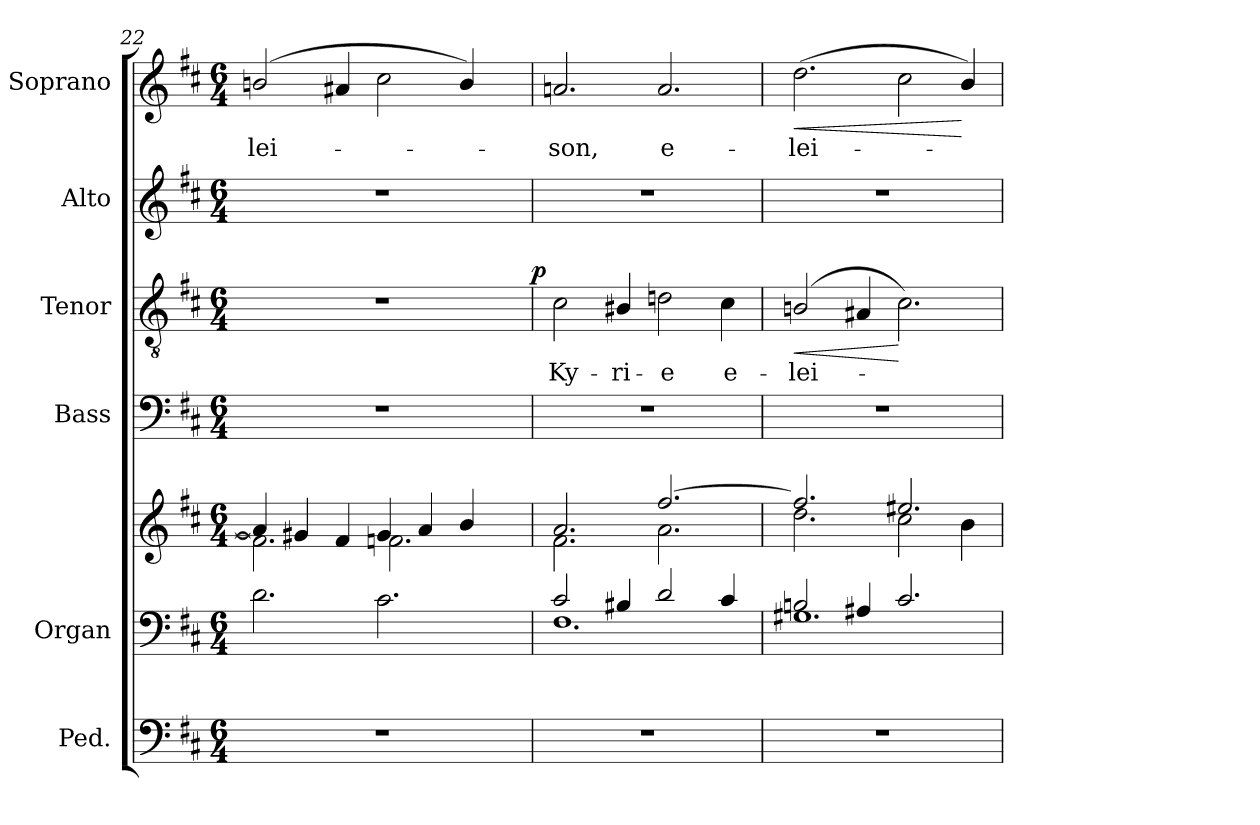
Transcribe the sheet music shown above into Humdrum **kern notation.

**kern	**kern	**kern	**kern	**kern	**text	**dynam	**kern	**kern	**text	**dynam
*part6	*part5	*part5	*part4	*part3	*part3	*part3	*part2	*part1	*part1	*part1
*staff7	*staff6	*staff5	*staff4	*staff3	*staff3	*staff3	*staff2	*staff1	*staff1	*staff1
*I"Ped.	*I"Organ	*	*I"Bass	*I"Tenor	*	*	*I"Alto	*I"Soprano	*	*
*	*I'Org.	*	*I'B.	*I'T.	*	*	*I'A.	*I'S.	*	*
*clefF4	*clefF4	*clefG2	*clefF4	*clefGv2	*	*	*clefG2	*clefG2	*	*
*	*	*	*	*ITrd7c12	*	*	*	*	*	*
*k[f#c#]	*k[f#c#]	*k[f#c#]	*k[f#c#]	*k[f#c#]	*	*	*k[f#c#]	*k[f#c#]	*	*
*D:	*D:	*D:	*D:	*D:	*	*	*D:	*D:	*	*
*M6/4	*M6/4	*M6/4	*M6/4	*M6/4	*	*	*M6/4	*M6/4	*	*
=22	=22	=22	=22	=22	=22	=22	=22	=22	=22	=22
!LO:N:vis=1	!	!	!LO:N:vis=1	!LO:N:vis=1	!	!	!LO:N:vis=1	!	!	!
*	*	*^	*	*	*	*	*	*	*	*
!	!	!	!	!	!	!	!	!	!	!LO:LY:b:color=#000000	!
*	*	*	*	*	*^	*	*	*	*	*	*
1.r	2.di\	4ai/]	2.f#i\]	1.r	1.r	1ryy	.	.	1.r	(2bni/	-lei-	.
.	.	4g#Xi/	.	.	.	.	.	.	.	.	.	.
.	.	4f#i/	.	.	.	.	.	.	.	4a#Xi/	.	.
.	2.c#i\	4g#i/	2.fni\	.	.	.	.	.	.	2cc#i\	.	.
.	.	4ai/	.	.	.	4ryy	.	.	.	.	.	.
.	.	4bi/	.	.	.	8ryy	.	.	.	4bi/)	.	.
.	.	.	.	.	.	16ryy	.	.	.	.	.	.
.	.	.	.	.	.	32ryy	.	.	.	.	.	.
.	.	.	.	.	.	64ryy	.	.	.	.	.	.
.	.	.	.	.	.	128...ryy	.	.	.	.	.	.
.	.	.	.	.	.	1024ryy	.	p	.	.	.	.
=23	=23	=23	=23	=23	=23	=23	=23	=23	=23	=23	=23	=23
!LO:N:vis=1	!	!	!	!LO:N:vis=1	!	!	!	!	!	!	!	!
*	*^	*	*	*	*v	*v	*	*	*	*	*	*
*	*	*	*	*	*	*^	*	*	*	*	*	*
!	!	!	!	!	!	!	!	!LO:LY:b:color=#000000	!	!LO:N:vis=1	!	!	!
*	*	*	*	*	*	*v	*v	*	*	*	*	*	*
*	*	*	*	*	*	*^	*	*	*	*	*	*
!	!	!	!	!	!	!	!	!	!	!	!	!LO:LY:b:color=#000000	!
*	*	*	*	*	*	*v	*v	*	*	*	*	*	*
1.r	2c#i/	1.F#i	2.ai/	2.f#i\	1.r	2C#i\	Ky-	.	1.r	2.ani/	-son,	.
!	!	!	!	!	!	!	!LO:LY:b:color=#000000	!	!	!	!	!
.	4B#Xi/	.	.	.	.	4BB#Xi/	-ri-	.	.	.	.	.
!	!	!	!	!	!	!	!LO:LY:b:color=#000000	!	!	!	!	!
!	!	!	!	!	!	!	!	!	!	!	!LO:LY:b:color=#000000	!
.	2di/	.	[2.ff#i/	2.ai\	.	2Dni\	-e	.	.	2.ai/	e-	.
!	!	!	!	!	!	!	!LO:LY:b:color=#000000	!	!	!	!	!
.	4c#i/	.	.	.	.	4C#i\	e-	.	.	.	.	.
=24	=24	=24	=24	=24	=24	=24	=24	=24	=24	=24	=24	=24
!LO:N:vis=1	!	!	!	!	!LO:N:vis=1	!	!	!	!	!	!	!
!	!	!	!	!	!	!	!LO:LY:b:color=#000000	!LO:HP:b	!LO:N:vis=1	!	!	!
!	!	!	!	!	!	!	!	!	!	!	!LO:LY:b:color=#000000	!LO:HP:b
1.r	2Bni/	1.G#Xi	2.ff#i/]	2.ddi\	1.r	(2BBni/	-lei-	<	1.r	(2.ddi\	-lei-	<
.	4A#Xi/	.	.	.	.	4AA#Xi/	.	.	.	.	.	.
.	2.c#i/	.	2.ee#Xi/	2cc#i\	.	2.C#i\)	.	[	.	2cc#i\	.	.
.	.	.	.	4bi\	.	.	.	.	.	4bi/)	.	[
*	*v	*v	*	*	*	*	*	*	*	*	*	*
*	*	*v	*v	*	*	*	*	*	*	*	*
=	=	=	=	=	=	=	=	=	=	=
*-	*-	*-	*-	*-	*-	*-	*-	*-	*-	*-
